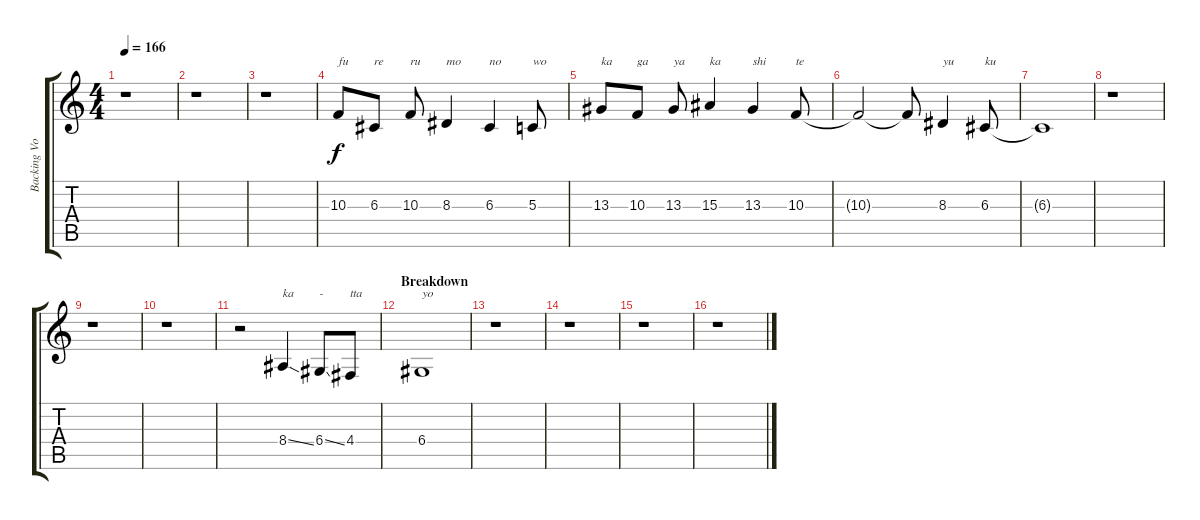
\track ("Backing Vocals" "Backing Vo") {instrument flute}
\staff {score tabs}
\tuning (E4 B3 G3 D3 A2 E2) {hide}
\ts (4 4)
\tempo 166
\clef g2
\ks c
r.1{dy f} |
r.1 |
r.1 |
10.3.8{txt "fu"} 6.3.8{txt "re"} 10.3.8{txt "ru"} 8.3.4{txt "mo"} 6.3.4{txt "no"} 5.3.8{txt "wo"} |
13.3.8{txt "ka"} 10.3.8{txt "ga"} 13.3.8{txt "ya"} 15.3.4{txt "ka"} 13.3.4{txt "shi"} 10.3.8{txt "te"} |
10.3{t}.2 10.3{t}.8 8.3.4{txt "yu"} 6.3.8{txt "ku"} |
6.3{t}.1 |
r.1 |
r.1 |
r.1 |
r.2 8.4{ss}.4{txt "ka"} 6.4{ss}.8{txt "-"} 4.4.8{txt "tta"} |
\section ("" "Breakdown")
6.4.1{txt "yo"} |
r.1 |
r.1 |
r.1 |
r.1
